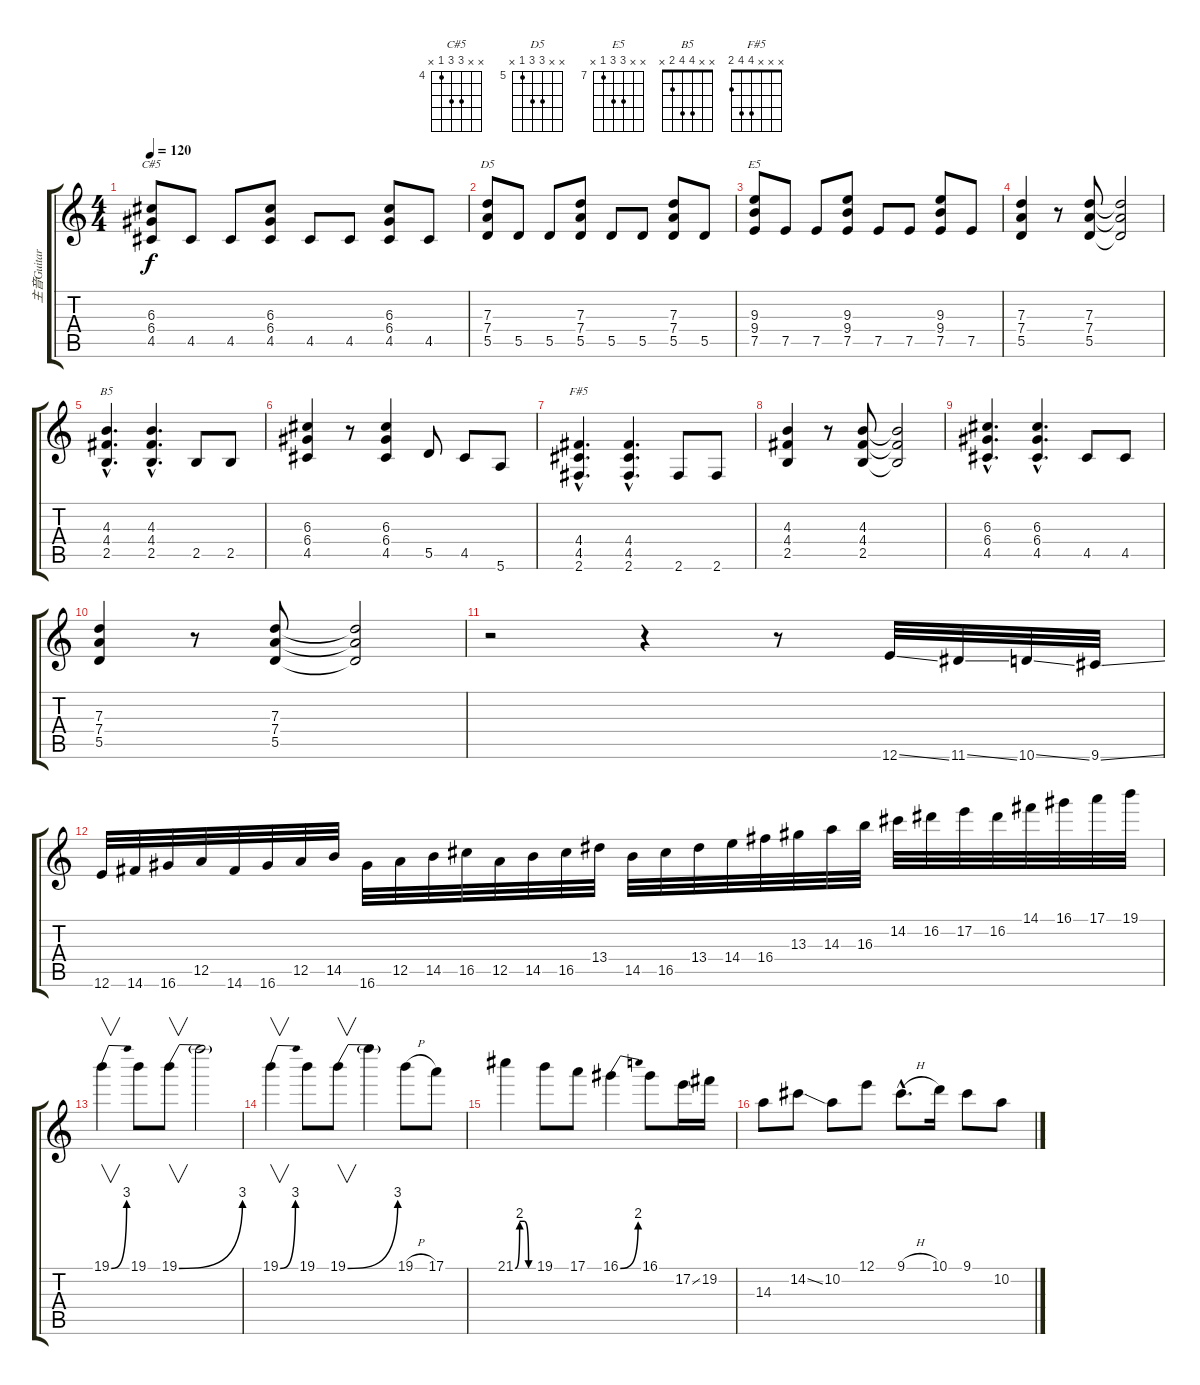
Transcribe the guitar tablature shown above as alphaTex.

\track ("主音Guitar" "主音Guitar") {instrument overdrivenguitar}
\staff {score tabs}
\tuning (E4 B3 G3 D3 A2 E2) {hide}
\chord ("C#5" x x 6 6 4 x) {firstfret 4}
\chord ("D5" x x 7 7 5 x) {firstfret 5}
\chord ("E5" x x 9 9 7 x) {firstfret 7}
\chord ("B5" x x 4 4 2 x)
\chord ("F#5" x x x 4 4 2)
\ts (4 4)
\tempo 120
\clef g2
\ks c
(6.3 6.4 4.5).8{ch "C#5" dy f} 4.5.8 4.5.8 (6.3 6.4 4.5).8 4.5.8 4.5.8 (6.3 6.4 4.5).8 4.5.8 |
(7.3 7.4 5.5).8{ch "D5"} 5.5.8 5.5.8 (7.3 7.4 5.5).8 5.5.8 5.5.8 (7.3 7.4 5.5).8 5.5.8 |
(9.3 9.4 7.5).8{ch "E5"} 7.5.8 7.5.8 (9.3 9.4 7.5).8 7.5.8 7.5.8 (9.3 9.4 7.5).8 7.5.8 |
(7.3 7.4 5.5).4 r.8 (7.3 7.4 5.5).8 (7.3{t} 7.4{t} 5.5{t}).2 |
(4.3{hac} 4.4{hac} 2.5{hac}).4{d ch "B5"} (4.3{hac} 4.4{hac} 2.5{hac}).4{d} 2.5.8 2.5.8 |
(6.3 6.4 4.5).4 r.8 (6.3 6.4 4.5).4 5.5.8 4.5.8 5.6.8 |
(4.4{hac} 4.5{hac} 2.6{hac}).4{d ch "F#5"} (4.4{hac} 4.5{hac} 2.6{hac}).4{d} 2.6.8 2.6.8 |
(4.3 4.4 2.5).4 r.8 (4.3 4.4 2.5).8 (4.3{t} 4.4{t} 2.5{t}).2 |
(6.3{hac} 6.4{hac} 4.5{hac}).4{d} (6.3{hac} 6.4{hac} 4.5{hac}).4{d} 4.5.8 4.5.8 |
(7.3 7.4 5.5).4 r.8 (7.3 7.4 5.5).8 (7.3{t} 7.4{t} 5.5{t}).2 |
r.2 r.4 r.8 12.6{ss}.32 11.6{ss}.32 10.6{ss}.32 9.6{ss}.32 |
12.6.32 14.6.32 16.6.32 12.5.32 14.6.32 16.6.32 12.5.32 14.5.32 16.6.32 12.5.32 14.5.32 16.5.32 12.5.32 14.5.32 16.5.32 13.4.32 14.5.32 16.5.32 13.4.32 14.4.32 16.4.32 13.3.32 14.3.32 16.3.32 14.2.32 16.2.32 17.2.32 16.2.32 14.1.32 16.1.32 17.1.32 19.1.32 |
19.1{be (bend 0 0 60 12)}.4{v} 19.1.8 19.1{be (bend 0 0 60 12)}.8{v} 19.1{t}.2 |
19.1{be (bend 0 0 60 12)}.4{v} 19.1.8 19.1{be (bend 0 0 60 12)}.8{v} 19.1{t}.4 19.1{h}.8 17.1.8 |
21.1{be (custom 0 0 15 8 30 8 45 0 60 0)}.4 19.1.8 17.1.8 16.1{be (bend 0 0 60 8)}.4 16.1.8 17.2{ss}.16 19.2.16 |
14.3.8 14.2{ss}.8 10.2.8 12.1.8 9.1{h hac}.8{d} 10.1.16 9.1.8 10.2.8
